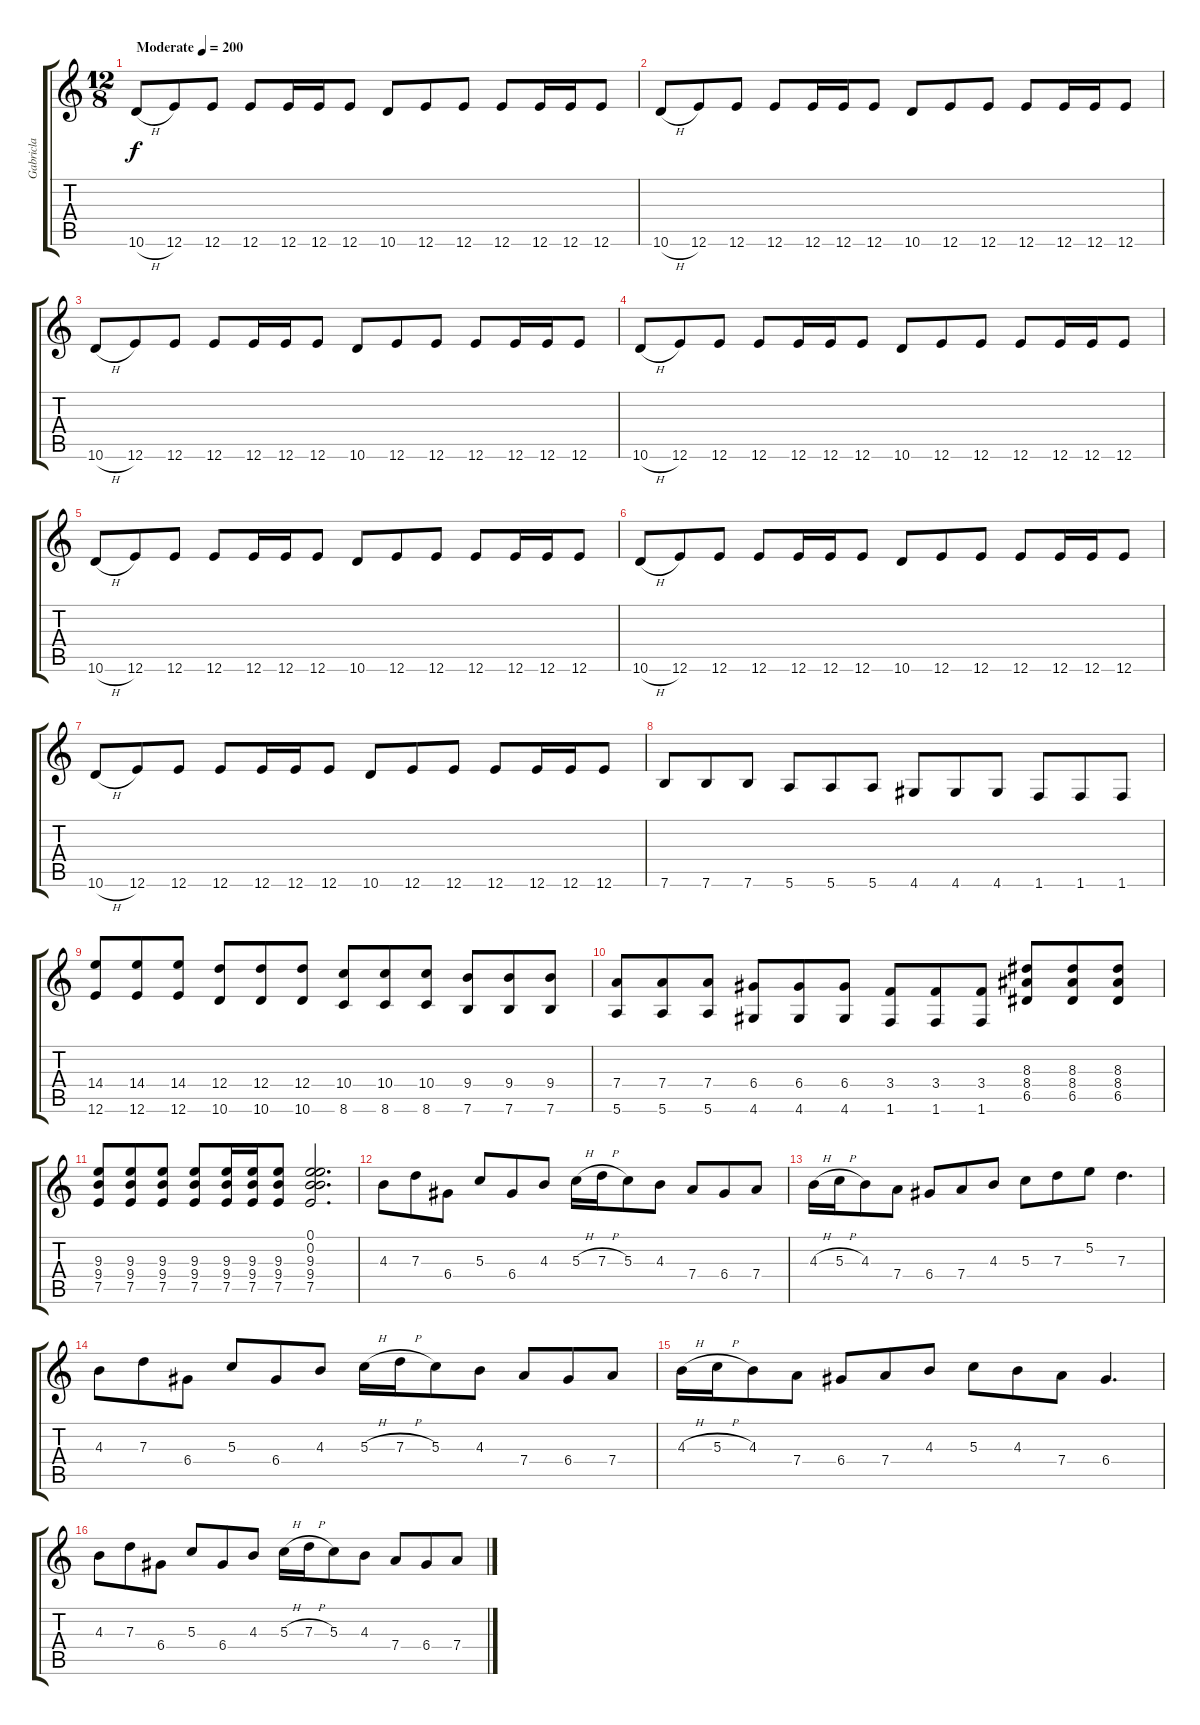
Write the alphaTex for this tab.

\track ("Gabricla" "Gabricla") {instrument acousticguitarsteel}
\staff {score tabs}
\tuning (E4 B3 G3 D3 A2 E2) {hide}
\ts (12 8)
\tempo (200 "Moderate")
\clef g2
\ks c
10.6{h}.8{dy f instrument acousticguitarsteel} 12.6.8 12.6.8 12.6.8 12.6.16 12.6.16 12.6.8 10.6.8 12.6.8 12.6.8 12.6.8 12.6.16 12.6.16 12.6.8 |
10.6{h}.8 12.6.8 12.6.8 12.6.8 12.6.16 12.6.16 12.6.8 10.6.8 12.6.8 12.6.8 12.6.8 12.6.16 12.6.16 12.6.8 |
10.6{h}.8 12.6.8 12.6.8 12.6.8 12.6.16 12.6.16 12.6.8 10.6.8 12.6.8 12.6.8 12.6.8 12.6.16 12.6.16 12.6.8 |
10.6{h}.8 12.6.8 12.6.8 12.6.8 12.6.16 12.6.16 12.6.8 10.6.8 12.6.8 12.6.8 12.6.8 12.6.16 12.6.16 12.6.8 |
10.6{h}.8 12.6.8 12.6.8 12.6.8 12.6.16 12.6.16 12.6.8 10.6.8 12.6.8 12.6.8 12.6.8 12.6.16 12.6.16 12.6.8 |
10.6{h}.8 12.6.8 12.6.8 12.6.8 12.6.16 12.6.16 12.6.8 10.6.8 12.6.8 12.6.8 12.6.8 12.6.16 12.6.16 12.6.8 |
10.6{h}.8 12.6.8 12.6.8 12.6.8 12.6.16 12.6.16 12.6.8 10.6.8 12.6.8 12.6.8 12.6.8 12.6.16 12.6.16 12.6.8 |
7.6.8 7.6.8 7.6.8 5.6.8 5.6.8 5.6.8 4.6.8 4.6.8 4.6.8 1.6.8 1.6.8 1.6.8 |
(14.4 12.6).8 (14.4 12.6).8 (14.4 12.6).8 (12.4 10.6).8 (12.4 10.6).8 (12.4 10.6).8 (10.4 8.6).8 (10.4 8.6).8 (10.4 8.6).8 (9.4 7.6).8 (9.4 7.6).8 (9.4 7.6).8 |
(7.4 5.6).8 (7.4 5.6).8 (7.4 5.6).8 (6.4 4.6).8 (6.4 4.6).8 (6.4 4.6).8 (3.4 1.6).8 (3.4 1.6).8 (3.4 1.6).8 (8.3 8.4 6.5).8 (8.3 8.4 6.5).8 (8.3 8.4 6.5).8 |
(9.3 9.4 7.5).8 (9.3 9.4 7.5).8 (9.3 9.4 7.5).8 (9.3 9.4 7.5).8 (9.3 9.4 7.5).16 (9.3 9.4 7.5).16 (9.3 9.4 7.5).8 (0.1 0.2 9.3 9.4 7.5).2{d} |
4.3.8 7.3.8 6.4.8 5.3.8 6.4.8 4.3.8 5.3{h}.16 7.3{h}.16 5.3.8 4.3.8 7.4.8 6.4.8 7.4.8 |
4.3{h}.16 5.3{h}.16 4.3.8 7.4.8 6.4.8 7.4.8 4.3.8 5.3.8 7.3.8 5.2.8 7.3.4{d} |
4.3.8 7.3.8 6.4.8 5.3.8 6.4.8 4.3.8 5.3{h}.16 7.3{h}.16 5.3.8 4.3.8 7.4.8 6.4.8 7.4.8 |
4.3{h}.16 5.3{h}.16 4.3.8 7.4.8 6.4.8 7.4.8 4.3.8 5.3.8 4.3.8 7.4.8 6.4.4{d} |
4.3.8 7.3.8 6.4.8 5.3.8 6.4.8 4.3.8 5.3{h}.16 7.3{h}.16 5.3.8 4.3.8 7.4.8 6.4.8 7.4.8
